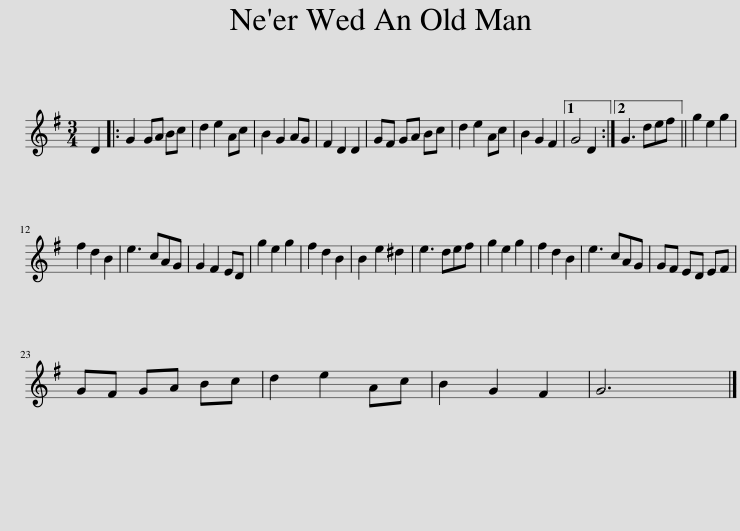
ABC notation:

X:1
L:1/8
M:3/4
I:linebreak $
K:G
V:1 treble
V:1
 D2 |: G2 GA Bc | d2 e2 Ac | B2 G2 AG | F2 D2 D2 | %5
 GF GA Bc | d2 e2 Ac | B2 G2 F2 |1 G4 D2 :|2 G3 def || %10
 g2 e2 g2 |$ f2 d2 B2 | e3 cAG | G2 F2 ED | g2 e2 g2 | %15
 f2 d2 B2 | B2 e2 ^d2 | e3 def | g2 e2 g2 | f2 d2 B2 | %20
 e3 cAG | GF ED EF |$ GF GA Bc | d2 e2 Ac | B2 G2 F2 | %25
 G6 |] %26
